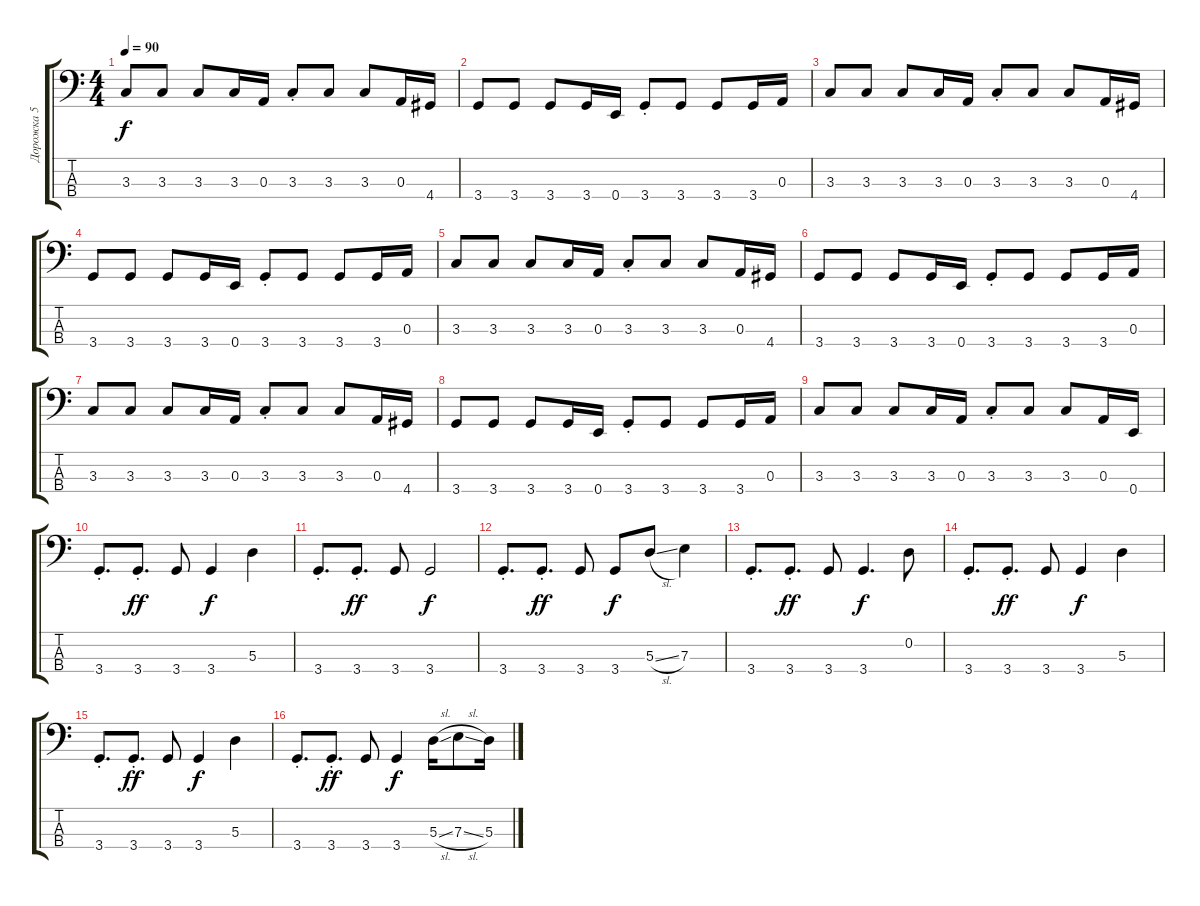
\track ("Дорожка 5" "Дорожка 5") {instrument electricbassfinger}
\staff {score tabs}
\tuning (G2 D2 A1 E1) {hide}
\ts (4 4)
\tempo 90
\clef f4
\ks c
3.3.8{dy f} 3.3.8 3.3.8 3.3.16 0.3.16 3.3{st}.8 3.3.8 3.3.8 0.3.16 4.4.16 |
3.4.8 3.4.8 3.4.8 3.4.16 0.4.16 3.4{st}.8 3.4.8 3.4.8 3.4.16 0.3.16 |
3.3.8 3.3.8 3.3.8 3.3.16 0.3.16 3.3{st}.8 3.3.8 3.3.8 0.3.16 4.4.16 |
3.4.8 3.4.8 3.4.8 3.4.16 0.4.16 3.4{st}.8 3.4.8 3.4.8 3.4.16 0.3.16 |
3.3.8 3.3.8 3.3.8 3.3.16 0.3.16 3.3{st}.8 3.3.8 3.3.8 0.3.16 4.4.16 |
3.4.8 3.4.8 3.4.8 3.4.16 0.4.16 3.4{st}.8 3.4.8 3.4.8 3.4.16 0.3.16 |
3.3.8 3.3.8 3.3.8 3.3.16 0.3.16 3.3{st}.8 3.3.8 3.3.8 0.3.16 4.4.16 |
3.4.8 3.4.8 3.4.8 3.4.16 0.4.16 3.4{st}.8 3.4.8 3.4.8 3.4.16 0.3.16 |
3.3.8 3.3.8 3.3.8 3.3.16 0.3.16 3.3{st}.8 3.3.8 3.3.8 0.3.16 0.4.16 |
3.4{st}.8{d} 3.4{st}.8{d dy ff} 3.4.8 3.4.4{dy f} 5.3.4 |
3.4{st}.8{d} 3.4{st}.8{d dy ff} 3.4.8 3.4.2{dy f} |
3.4{st}.8{d} 3.4{st}.8{d dy ff} 3.4.8 3.4.8{dy f} 5.3{sl}.8 7.3.4 |
3.4{st}.8{d} 3.4{st}.8{d dy ff} 3.4.8 3.4.4{d dy f} 0.2.8 |
3.4{st}.8{d} 3.4{st}.8{d dy ff} 3.4.8 3.4.4{dy f} 5.3.4 |
3.4{st}.8{d} 3.4{st}.8{d dy ff} 3.4.8 3.4.4{dy f} 5.3.4 |
3.4{st}.8{d} 3.4{st}.8{d dy ff} 3.4.8 3.4.4{dy f} 5.3{sl}.16 7.3{sl}.8 5.3.16
